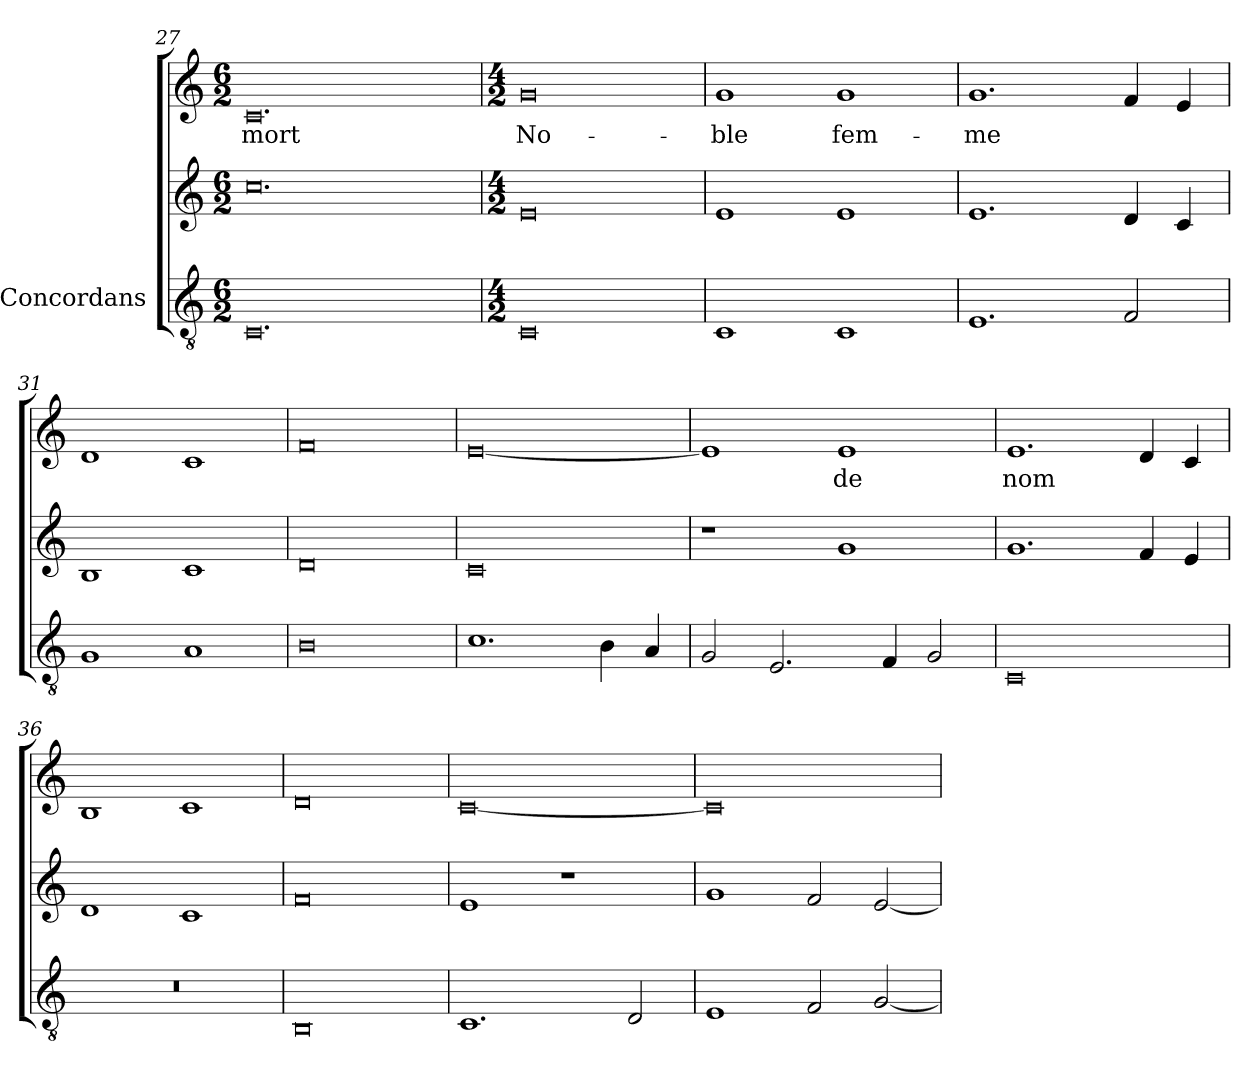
**kern	**kern	**kern	**text
*part3	*part2	*part1	*part1
*staff3	*staff2	*staff1	*staff1
*I"Concordans	*	*	*
*clefGv2	*clefG2	*clefG2	*
*M6/2	*M6/2	*M6/2	*
=27	=27	=27	=27
0.C	0.cc	0.c	-mort
=28	=28	=28	=28
*M4/2	*M4/2	*M4/2	*
0C	0e	0g	No-
=29	=29	=29	=29
1C	1e	1g	-ble
1C	1e	1g	fem-
=30	=30	=30	=30
1.E	1.e	1.g	-me
2F	4d	4f	.
.	4c	4e	.
=31	=31	=31	=31
1G	1B	1d	.
1A	1c	1c	.
=32	=32	=32	=32
0B	0d	0f	.
=33	=33	=33	=33
1.c	0c	[0e	.
4B	.	.	.
4A	.	.	.
=34	=34	=34	=34
2G	1r	1e]	.
2.E	.	.	.
.	1g	1e	-de
4F	.	.	.
2G	.	.	.
=35	=35	=35	=35
0C	1.g	1.e	-nom
.	4f	4d	.
.	4e	4c	.
=36	=36	=36	=36
0r	1d	1B	.
.	1c	1c	.
=37	=37	=37	=37
0BB	0f	0d	.
=38	=38	=38	=38
1.C	1e	[0c	.
.	1r	.	.
2D	.	.	.
=39	=39	=39	=39
1E	1g	0c]	.
2F	2f	.	.
[2G	[2e	.	.
=	=	=	=
*-	*-	*-	*-
